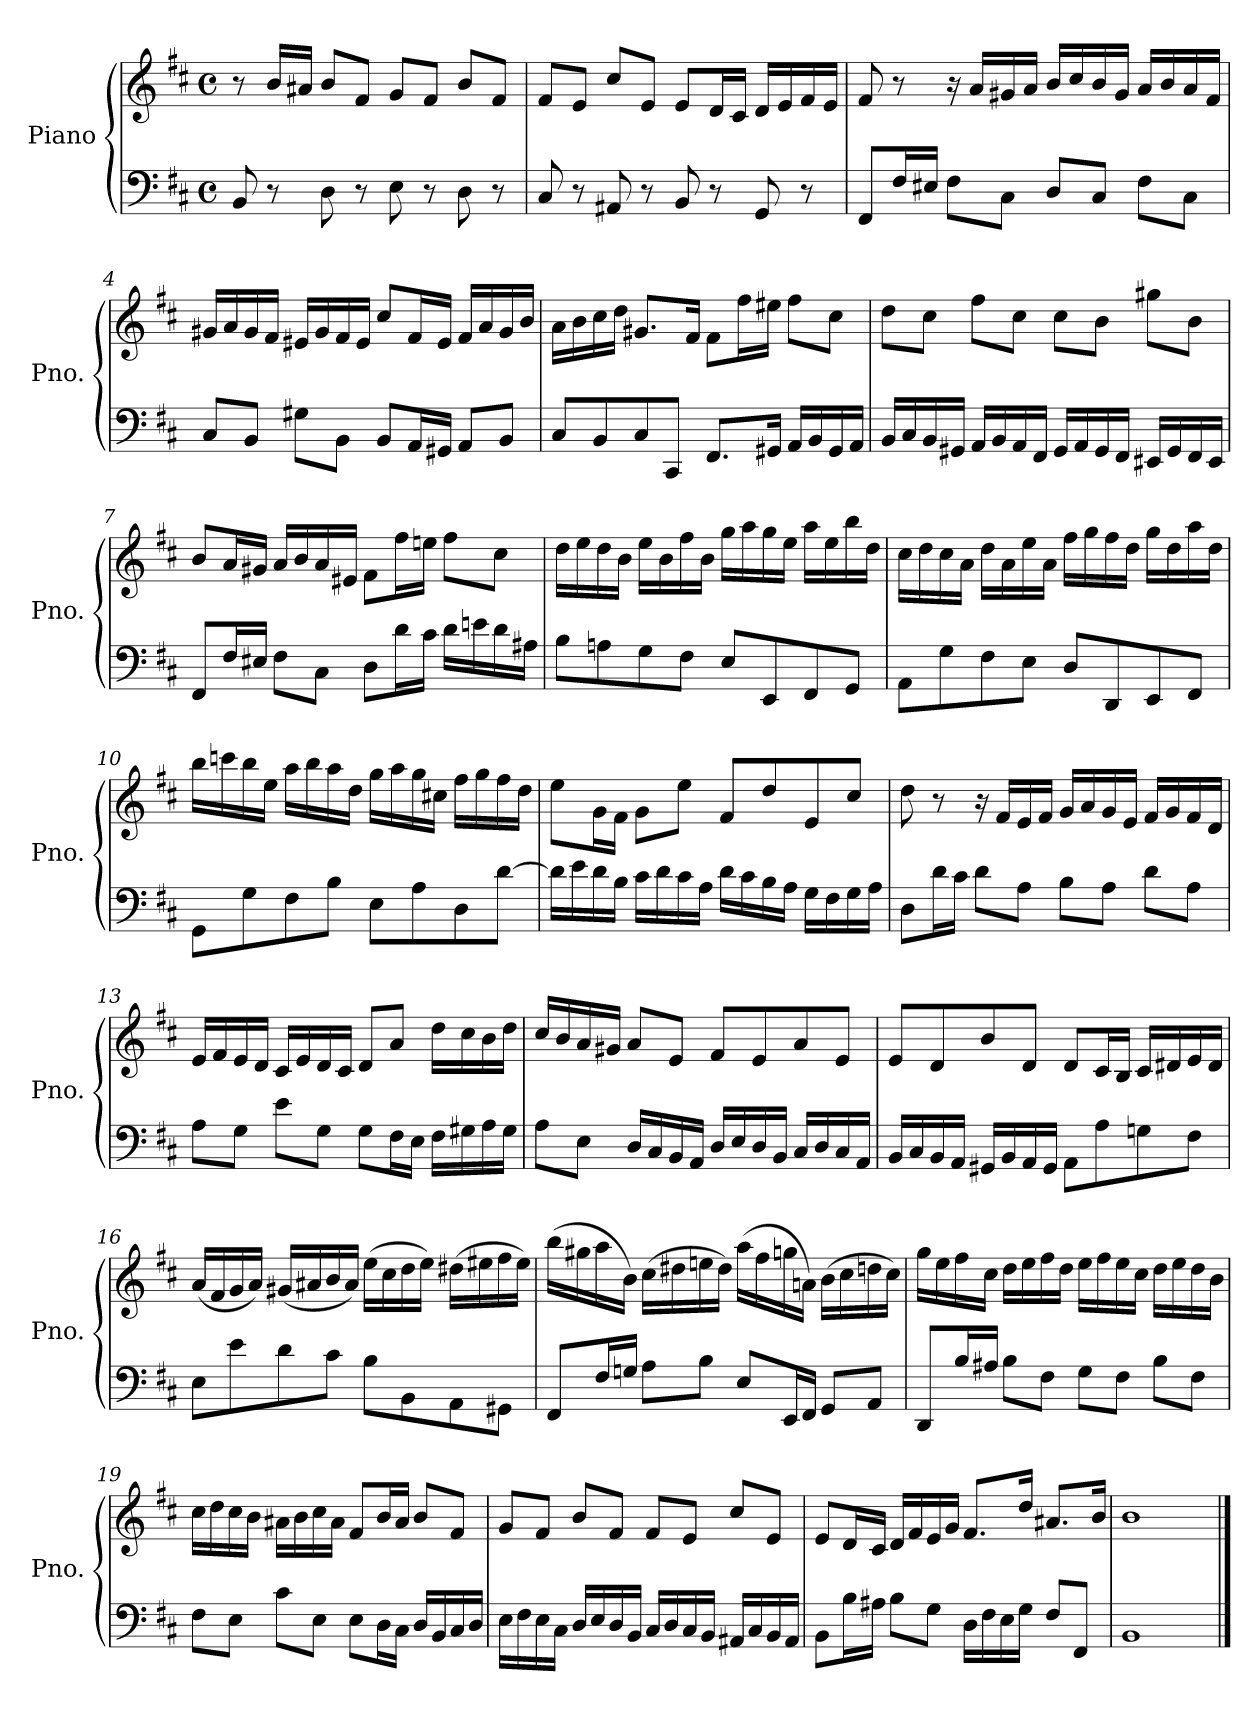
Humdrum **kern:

**kern	**kern
*part1	*part1
*staff2	*staff1
*I"Piano	*
*I'Pno.	*
*clefF4	*clefG2
*k[f#c#]	*k[f#c#]
*M4/4	*M4/4
*met(c)	*met(c)
*MM100	*MM100
=1	=1
8BB/	8r
8r	16b/LL
.	16a#X/JJ
8D\	8b/L
8r	8f#/J
8E\	8g/L
8r	8f#/J
8D\	8b/L
8r	8f#/J
=2	=2
8C#/	8f#/L
8r	8e/J
8AA#X/	8cc#/L
8r	8e/J
8BB/	8e/L
8r	16d/L
.	16c#/JJ
8GG/	16d/LL
.	16e/
8r	16f#/
.	16e/JJ
=3	=3
8FF#/L	8f#/
16F#/L	8r
16E#X/JJ	.
8F#\L	16r
.	16a/LL
8C#\J	16g#X/
.	16a/JJ
8D/L	16b/LL
.	16cc#/
8C#/J	16b/
.	16g#/JJ
8F#\L	16a/LL
.	16b/
8C#\J	16a/
.	16f#/JJ
=4	=4
8C#/L	16g#X/LL
.	16a/
8BB/J	16g#/
.	16f#/JJ
8G#X\L	16e#X/LL
.	16g#/
8BB\J	16f#/
.	16e#/JJ
8BB/L	8cc#/L
16AA/L	16f#/L
16GG#X/JJ	16e#/JJ
8AA/L	16f#/LL
.	16a/
8BB/J	16g#/
.	16b/JJ
=5	=5
8C#/L	16a\LL
.	16b\
8BB/	16cc#\
.	16dd\JJ
8C#/	8.g#X/L
8CC#/J	.
.	16f#/Jk
8.FF#/L	8f#\L
.	16ff#\L
16GG#X/Jk	16ee#X\JJ
16AA/LL	8ff#\L
16BB/	.
16GG#/	8cc#\J
16AA/JJ	.
=6	=6
16BB/LL	8dd\L
16C#/	.
16BB/	8cc#\J
16GG#X/JJ	.
16AA/LL	8ff#\L
16BB/	.
16AA/	8cc#\J
16FF#/JJ	.
16GG#/LL	8cc#\L
16AA/	.
16GG#/	8b\J
16FF#/JJ	.
16EE#X/LL	8gg#X\L
16GG#/	.
16FF#/	8b\J
16EE#/JJ	.
=7	=7
8FF#/L	8b/L
16F#/L	16a/L
16E#X/JJ	16g#X/JJ
8F#\L	16a/LL
.	16b/
8C#\J	16a/
.	16e#X/JJ
8D\L	8f#\L
16d\L	16ff#\L
16c#\JJ	16een\JJ
16d\LL	8ff#\L
16en\	.
16d\	8cc#\J
16A#X\JJ	.
=8	=8
8B\L	16dd\LL
.	16ee\
8An\	16dd\
.	16b\JJ
8G\	16ee\LL
.	16b\
8F#\J	16ff#\
.	16b\JJ
8E/L	16gg\LL
.	16aa\
8EE/	16gg\
.	16ee\JJ
8FF#/	16aa\LL
.	16ee\
8GG/J	16bb\
.	16dd\JJ
=9	=9
8AA\L	16cc#\LL
.	16dd\
8G\	16cc#\
.	16a\JJ
8F#\	16dd\LL
.	16a\
8E\J	16ee\
.	16a\JJ
8D/L	16ff#\LL
.	16gg\
8DD/	16ff#\
.	16dd\JJ
8EE/	16gg\LL
.	16dd\
8FF#/J	16aa\
.	16dd\JJ
=10	=10
8GG\L	16bb\LL
.	16cccn\
8G\	16bb\
.	16ee\JJ
8F#\	16aa\LL
.	16bb\
8B\J	16aa\
.	16dd\JJ
8E\L	16gg\LL
.	16aa\
8A\	16gg\
.	16cc#X\JJ
8D\	16ff#\LL
.	16gg\
[8d\J	16ff#\
.	16dd\JJ
=11	=11
16d\LL]	8ee\L
16e\	.
16d\	16g\L
16B\JJ	16f#\JJ
16c#\LL	8g\L
16d\	.
16c#\	8ee\J
16A\JJ	.
16d\LL	8f#/L
16c#\	.
16B\	8dd/
16A\JJ	.
16G\LL	8e/
16F#\	.
16G\	8cc#/J
16A\JJ	.
=12	=12
8D\L	8dd\
16d\L	8r
16c#\JJ	.
8d\L	16r
.	16f#/LL
8A\J	16e/
.	16f#/JJ
8B\L	16g/LL
.	16a/
8A\J	16g/
.	16e/JJ
8d\L	16f#/LL
.	16g/
8A\J	16f#/
.	16d/JJ
=13	=13
8A\L	16e/LL
.	16f#/
8G\J	16e/
.	16d/JJ
8e\L	16c#/LL
.	16e/
8G\J	16d/
.	16c#/JJ
8G\L	8d/L
16F#\L	8a/J
16E\JJ	.
16F#\LL	16dd\LL
16G#X\	16cc#\
16A\	16b\
16G#\JJ	16dd\JJ
=14	=14
8A\L	16cc#/LL
.	16b/
8E\J	16a/
.	16g#X/JJ
16D/LL	8a/L
16C#/	.
16BB/	8e/J
16AA/JJ	.
16D/LL	8f#/L
16E/	.
16D/	8e/
16BB/JJ	.
16C#/LL	8a/
16D/	.
16C#/	8e/J
16AA/JJ	.
=15	=15
16BB/LL	8e/L
16C#/	.
16BB/	8d/
16AA/JJ	.
16GG#X/LL	8b/
16BB/	.
16AA/	8d/J
16GG#/JJ	.
8AA\L	8d/L
8A\	16c#/L
.	16B/JJ
8Gn\	16c#/LL
.	16d#X/
8F#\J	16e/
.	16d#/JJ
=16	=16
8E\L	(<16a/LL
.	16f#/
8e\	16g/
.	16a/JJ)
8d\	(<16g#X/LL
.	16a#X/
8c#\J	16b/
.	16a#/JJ)
8B\L	(>16ee\LL
.	16cc#\
8BB\	16dd\
.	16ee\JJ)
8AA\	(>16dd#X\LL
.	16ee#X\
8GG#X\J	16ff#\
.	16ee#\JJ)
=17	=17
8FF#/L	(>16bb\LL
.	16gg#X\
16F#/L	16aa\
16Gn/JJ	16b\JJ)
8A\L	(>16cc#\LL
.	16dd#X\
8B\J	16een\
.	16dd#\JJ)
8E/L	(>16aa\LL
.	16ff#\
16EE/L	16ggn\
16FF#/JJ	16an\JJ)
8GG/L	(>16b\LL
.	16cc#\
8AA/J	16ddn\
.	16cc#\JJ)
=18	=18
8DD/L	16gg\LL
.	16ee\
16B/L	16ff#\
16A#X/JJ	16cc#\JJ
8B\L	16dd\LL
.	16ee\
8F#\J	16ff#\
.	16dd\JJ
8G\L	16ee\LL
.	16ff#\
8F#\J	16ee\
.	16cc#\JJ
8B\L	16dd\LL
.	16ee\
8F#\J	16dd\
.	16b\JJ
=19	=19
8F#\L	16cc#\LL
.	16dd\
8E\J	16cc#\
.	16b\JJ
8c#\L	16a#X\LL
.	16b\
8E\J	16cc#\
.	16a#\JJ
8E\L	8f#/L
16D\L	16b/L
16C#\JJ	16a#/JJ
16D/LL	8b/L
16BB/	.
16C#/	8f#/J
16D/JJ	.
=20	=20
16E\LL	8g/L
16F#\	.
16E\	8f#/J
16C#\JJ	.
16D/LL	8b/L
16E/	.
16D/	8f#/J
16BB/JJ	.
16C#/LL	8f#/L
16D/	.
16C#/	8e/J
16BB/JJ	.
16AA#X/LL	8cc#/L
16C#/	.
16BB/	8e/J
16AA#/JJ	.
=21	=21
8BB\L	8e/L
16B\L	16d/L
16A#X\JJ	16c#/JJ
8B\L	16d/LL
.	16f#/
8G\J	16e/
.	16g/JJ
16D\LL	8.f#/L
16F#\	.
16E\	.
16G\JJ	16dd/Jk
8F#/L	8.a#X/L
8FF#/J	.
.	16b/Jk
=22	=22
1BB	1b
==	==
*-	*-
